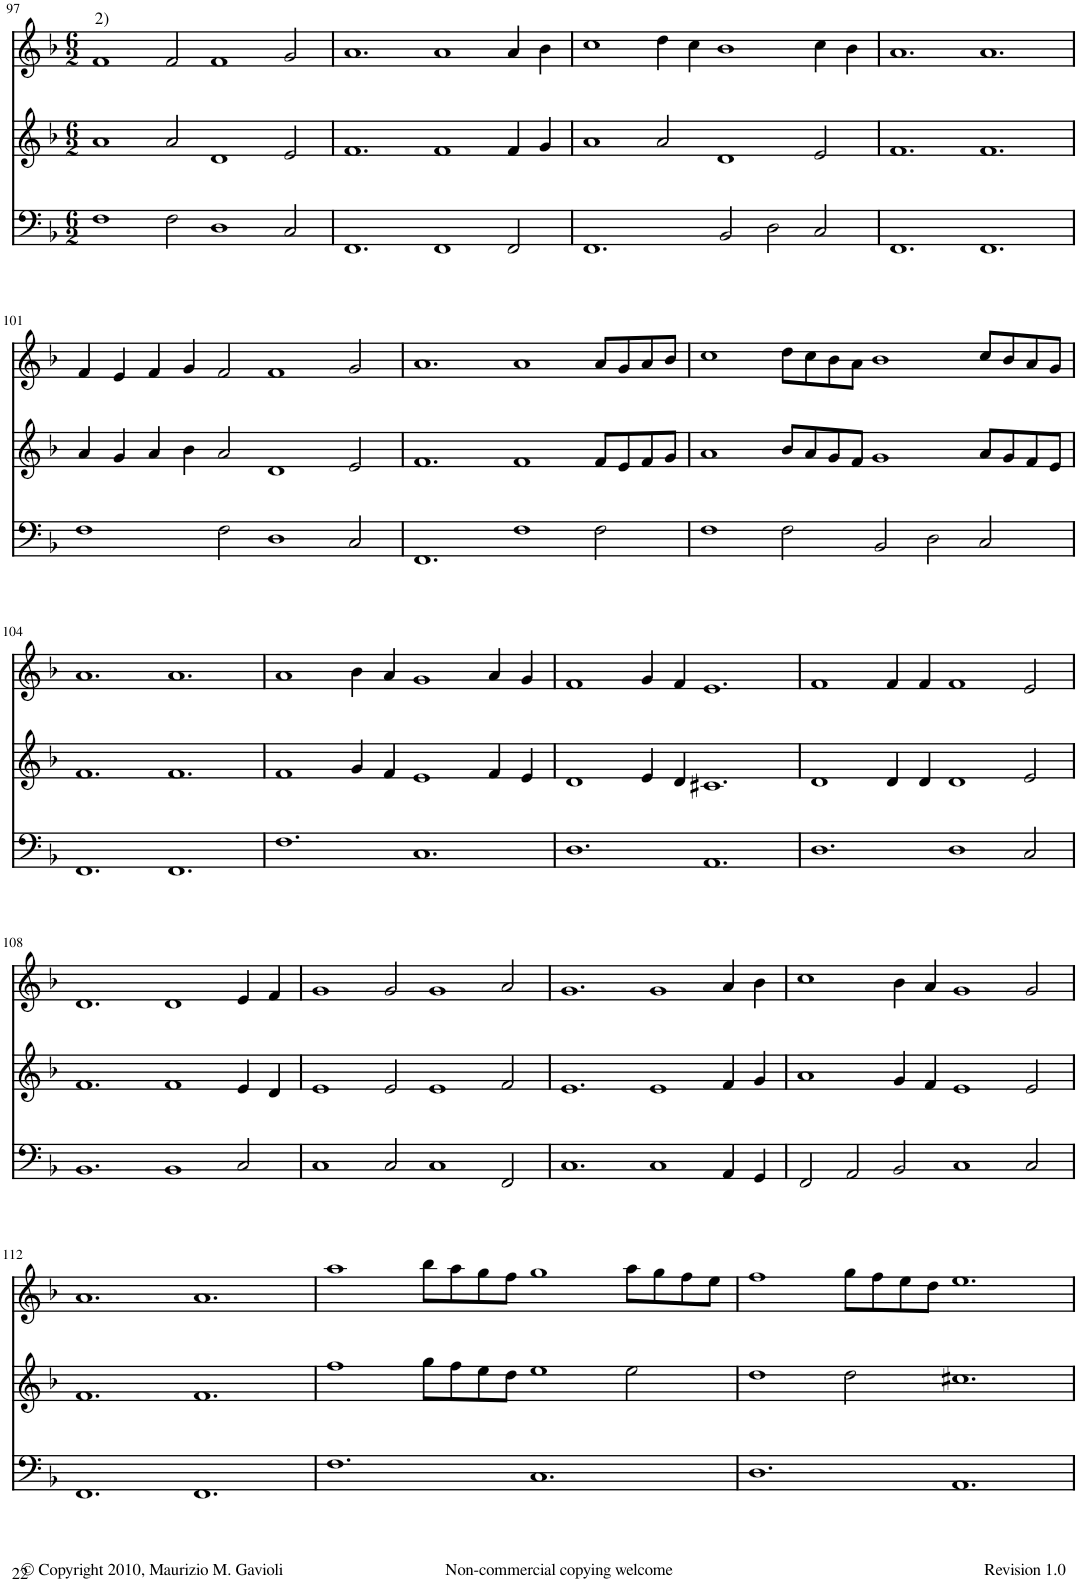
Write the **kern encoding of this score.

**kern	**kern	**kern
*part3	*part2	*part1
*staff3	*staff2	*staff1
*I"Basso	*I"Canto II	*I"Canto I
!!LO:PB:g=z
*clefF4	*clefG2	*clefG2
*k[b-]	*k[b-]	*k[b-]
*M6/2	*M6/2	*M6/2
=97	=97	=97
!	!	!LO:TX:a:t=2)
1F	1a	1f
2F\	2a/	2f/
1D	1d	1f
2C/	2e/	2g/
=98	=98	=98
1.FF	1.f	1.a
1FF	1f	1a
2FF/	4f/	4a/
.	4g/	4b-\
=99	=99	=99
1.FF	1a	1cc
.	2a/	4dd\
.	.	4cc\
2BB-/	1d	1b-
2D\	.	.
2C/	2e/	4cc\
.	.	4b-\
=100	=100	=100
1.FF	1.f	1.a
1.FF	1.f	1.a
!!LO:LB:g=z
=101	=101	=101
1F	4a/	4f/
.	4g/	4e/
.	4a/	4f/
.	4b-\	4g/
2F\	2a/	2f/
1D	1d	1f
2C/	2e/	2g/
=102	=102	=102
1.FF	1.f	1.a
1F	1f	1a
2F\	8f/L	8a/L
.	8e/	8g/
.	8f/	8a/
.	8g/J	8b-/J
=103	=103	=103
1F	1a	1cc
2F\	8b-/L	8dd\L
.	8a/	8cc\
.	8g/	8b-\
.	8f/J	8a\J
2BB-/	1g	1b-
2D\	.	.
2C/	8a/L	8cc/L
.	8g/	8b-/
.	8f/	8a/
.	8e/J	8g/J
!!LO:LB:g=z
=104	=104	=104
1.FF	1.f	1.a
1.FF	1.f	1.a
=105	=105	=105
1.F	1f	1a
.	4g/	4b-\
.	4f/	4a/
1.C	1e	1g
.	4f/	4a/
.	4e/	4g/
=106	=106	=106
1.D	1d	1f
.	4e/	4g/
.	4d/	4f/
1.AA	1.c#X	1.e
=107	=107	=107
1.D	1d	1f
.	4d/	4f/
.	4d/	4f/
1D	1d	1f
2C/	2e/	2e/
!!LO:LB:g=z
=108	=108	=108
1.BB-	1.f	1.d
1BB-	1f	1d
2C/	4e/	4e/
.	4d/	4f/
=109	=109	=109
1C	1e	1g
2C/	2e/	2g/
1C	1e	1g
2FF/	2f/	2a/
=110	=110	=110
1.C	1.e	1.g
1C	1e	1g
4AA/	4f/	4a/
4GG/	4g/	4b-\
=111	=111	=111
2FF/	1a	1cc
2AA/	.	.
2BB-/	4g/	4b-\
.	4f/	4a/
1C	1e	1g
2C/	2e/	2g/
!!LO:LB:g=z
=112	=112	=112
1.FF	1.f	1.a
1.FF	1.f	1.a
=113	=113	=113
1.F	1ff	1aa
.	8gg\L	8bb-\L
.	8ff\	8aa\
.	8ee\	8gg\
.	8dd\J	8ff\J
1.C	1ee	1gg
.	2ee\	8aa\L
.	.	8gg\
.	.	8ff\
.	.	8ee\J
=114	=114	=114
1.D	1dd	1ff
.	2dd\	8gg\L
.	.	8ff\
.	.	8ee\
.	.	8dd\J
1.AA	1.cc#X	1.ee
=	=	=
*-	*-	*-
